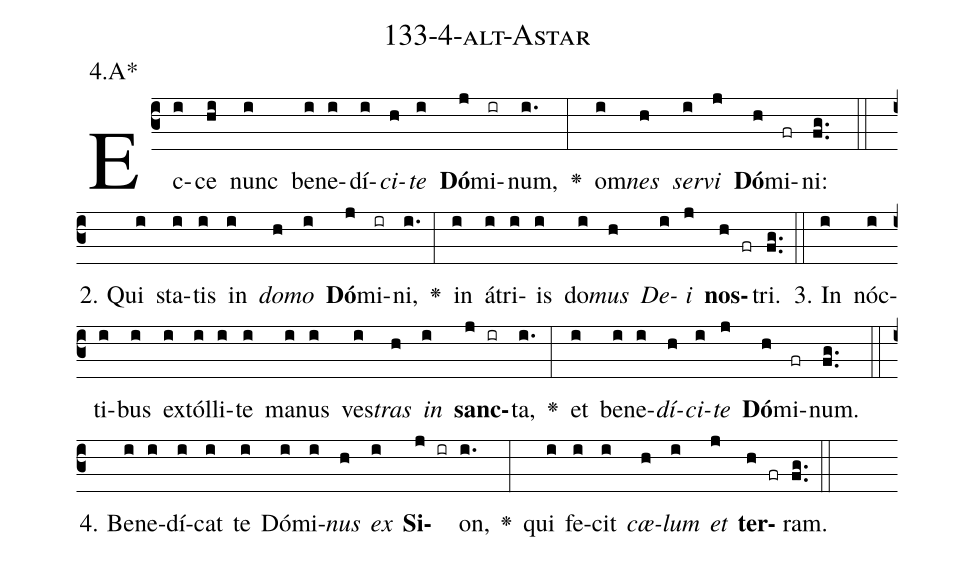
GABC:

name: 133-4-alt-Astar;
annotation: 4.A*;
%%
(c3)Ec(i)ce(hi) nunc(i) be(i)ne(i)dí(i)<i>ci</i>(h)<i>te</i>(i) <b>Dó</b>(j)mi(ir)num,(i.) <v>\greheightstar</v>(:) om(i)<i>nes</i>(h) <i>ser</i>(i)<i>vi</i>(j) <b>Dó</b>(h)mi(fr)ni:(fg..) (::)
2. Qui(i) sta(i)tis(i) in(i) <i>do</i>(h)<i>mo</i>(i) <b>Dó</b>(j)mi(ir)ni,(i.) <v>\greheightstar</v>(:) in(i) á(i)tri(i)is(i) do(i)<i>mus</i>(h) <i>De</i>(i)<i>i</i>(j) <b>nos</b>(h fr)tri.(fg..) (::)
3. In(i) nóc(i)ti(i)bus(i) ex(i)tól(i)li(i)te(i) ma(i)nus(i) ves(i)<i>tras</i>(h) <i>in</i>(i) <b>sanc</b>(j ir)ta,(i.) <v>\greheightstar</v>(:) et(i) be(i)ne(i)<i>dí</i>(h)<i>ci</i>(i)<i>te</i>(j) <b>Dó</b>(h)mi(fr)num.(fg..) (::)
4. Be(i)ne(i)dí(i)cat(i) te(i) Dó(i)mi(i)<i>nus</i>(h) <i>ex</i>(i) <b>Si</b>(j ir)on,(i.) <v>\greheightstar</v>(:) qui(i) fe(i)cit(i) <i>cæ</i>(h)<i>lum</i>(i) <i>et</i>(j) <b>ter</b>(h fr)ram.(fg..) (::)
